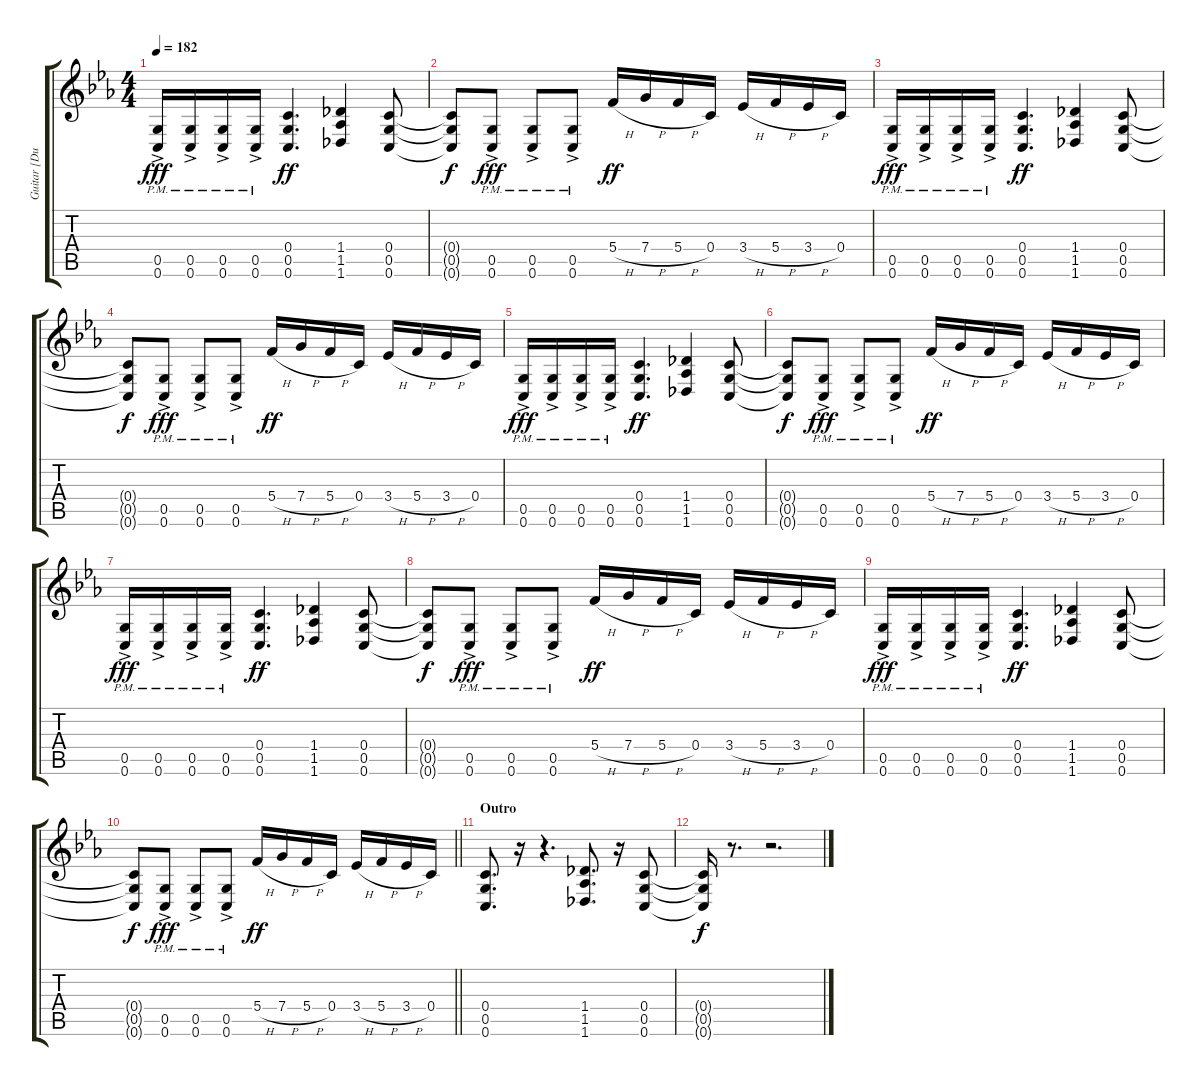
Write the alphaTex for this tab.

\track ("Guitar [Dustin]" "Guitar [Du") {instrument distortionguitar}
\staff {score tabs}
\tuning (D4 A3 F3 C3 G2 C2) {hide}
\ts (4 4)
\tempo 182
\clef g2
\ks eb
(0.5{ac pm} 0.6{ac pm}).16{dy fff} (0.5{ac pm} 0.6{ac pm}).16 (0.5{ac pm} 0.6{ac pm}).16 (0.5{ac pm} 0.6{ac pm}).16 (0.4 0.5 0.6).4{d dy ff} (1.4 1.5 1.6).4 (0.4 0.5 0.6).8 |
(0.4{t} 0.5{t} 0.6{t}).8{dy f} (0.5{ac pm} 0.6{ac pm}).8{dy fff} (0.5{ac pm} 0.6{ac pm}).8 (0.5{ac pm} 0.6{ac pm}).8 5.4{h}.16{dy ff} 7.4{h}.16 5.4{h}.16 0.4.16 3.4{h}.16 5.4{h}.16 3.4{h}.16 0.4.16 |
(0.5{ac pm} 0.6{ac pm}).16{dy fff} (0.5{ac pm} 0.6{ac pm}).16 (0.5{ac pm} 0.6{ac pm}).16 (0.5{ac pm} 0.6{ac pm}).16 (0.4 0.5 0.6).4{d dy ff} (1.4 1.5 1.6).4 (0.4 0.5 0.6).8 |
(0.4{t} 0.5{t} 0.6{t}).8{dy f} (0.5{ac pm} 0.6{ac pm}).8{dy fff} (0.5{ac pm} 0.6{ac pm}).8 (0.5{ac pm} 0.6{ac pm}).8 5.4{h}.16{dy ff} 7.4{h}.16 5.4{h}.16 0.4.16 3.4{h}.16 5.4{h}.16 3.4{h}.16 0.4.16 |
(0.5{ac pm} 0.6{ac pm}).16{dy fff} (0.5{ac pm} 0.6{ac pm}).16 (0.5{ac pm} 0.6{ac pm}).16 (0.5{ac pm} 0.6{ac pm}).16 (0.4 0.5 0.6).4{d dy ff} (1.4 1.5 1.6).4 (0.4 0.5 0.6).8 |
(0.4{t} 0.5{t} 0.6{t}).8{dy f} (0.5{ac pm} 0.6{ac pm}).8{dy fff} (0.5{ac pm} 0.6{ac pm}).8 (0.5{ac pm} 0.6{ac pm}).8 5.4{h}.16{dy ff} 7.4{h}.16 5.4{h}.16 0.4.16 3.4{h}.16 5.4{h}.16 3.4{h}.16 0.4.16 |
(0.5{ac pm} 0.6{ac pm}).16{dy fff} (0.5{ac pm} 0.6{ac pm}).16 (0.5{ac pm} 0.6{ac pm}).16 (0.5{ac pm} 0.6{ac pm}).16 (0.4 0.5 0.6).4{d dy ff} (1.4 1.5 1.6).4 (0.4 0.5 0.6).8 |
(0.4{t} 0.5{t} 0.6{t}).8{dy f} (0.5{ac pm} 0.6{ac pm}).8{dy fff} (0.5{ac pm} 0.6{ac pm}).8 (0.5{ac pm} 0.6{ac pm}).8 5.4{h}.16{dy ff} 7.4{h}.16 5.4{h}.16 0.4.16 3.4{h}.16 5.4{h}.16 3.4{h}.16 0.4.16 |
(0.5{ac pm} 0.6{ac pm}).16{dy fff} (0.5{ac pm} 0.6{ac pm}).16 (0.5{ac pm} 0.6{ac pm}).16 (0.5{ac pm} 0.6{ac pm}).16 (0.4 0.5 0.6).4{d dy ff} (1.4 1.5 1.6).4 (0.4 0.5 0.6).8 |
\barLineRight lightlight
(0.4{t} 0.5{t} 0.6{t}).8{dy f} (0.5{ac pm} 0.6{ac pm}).8{dy fff} (0.5{ac pm} 0.6{ac pm}).8 (0.5{ac pm} 0.6{ac pm}).8 5.4{h}.16{dy ff} 7.4{h}.16 5.4{h}.16 0.4.16 3.4{h}.16 5.4{h}.16 3.4{h}.16 0.4.16 |
\section ("" "Outro")
(0.4 0.5 0.6).8{d} r.16 r.4{d} (1.4 1.5 1.6).8{d} r.16 (0.4 0.5 0.6).8 |
(0.4{t} 0.5{t} 0.6{t}).16{dy f} r.8{d} r.2{d}
